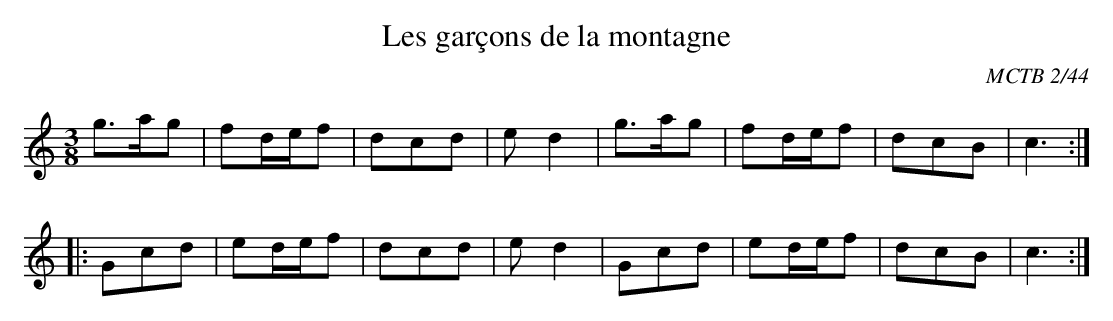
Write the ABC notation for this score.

X:1
T:Les garçons de la montagne
C:MCTB 2/44
M:3/8
L:1/16
K:C
g3ag2|f2def2|d2c2d2|e2d4|\
g3ag2|f2def2|d2c2B2|c6:|
|:G2c2d2|e2def2|d2c2d2|e2d4|\
G2c2d2|e2def2|d2c2B2|c6:|
